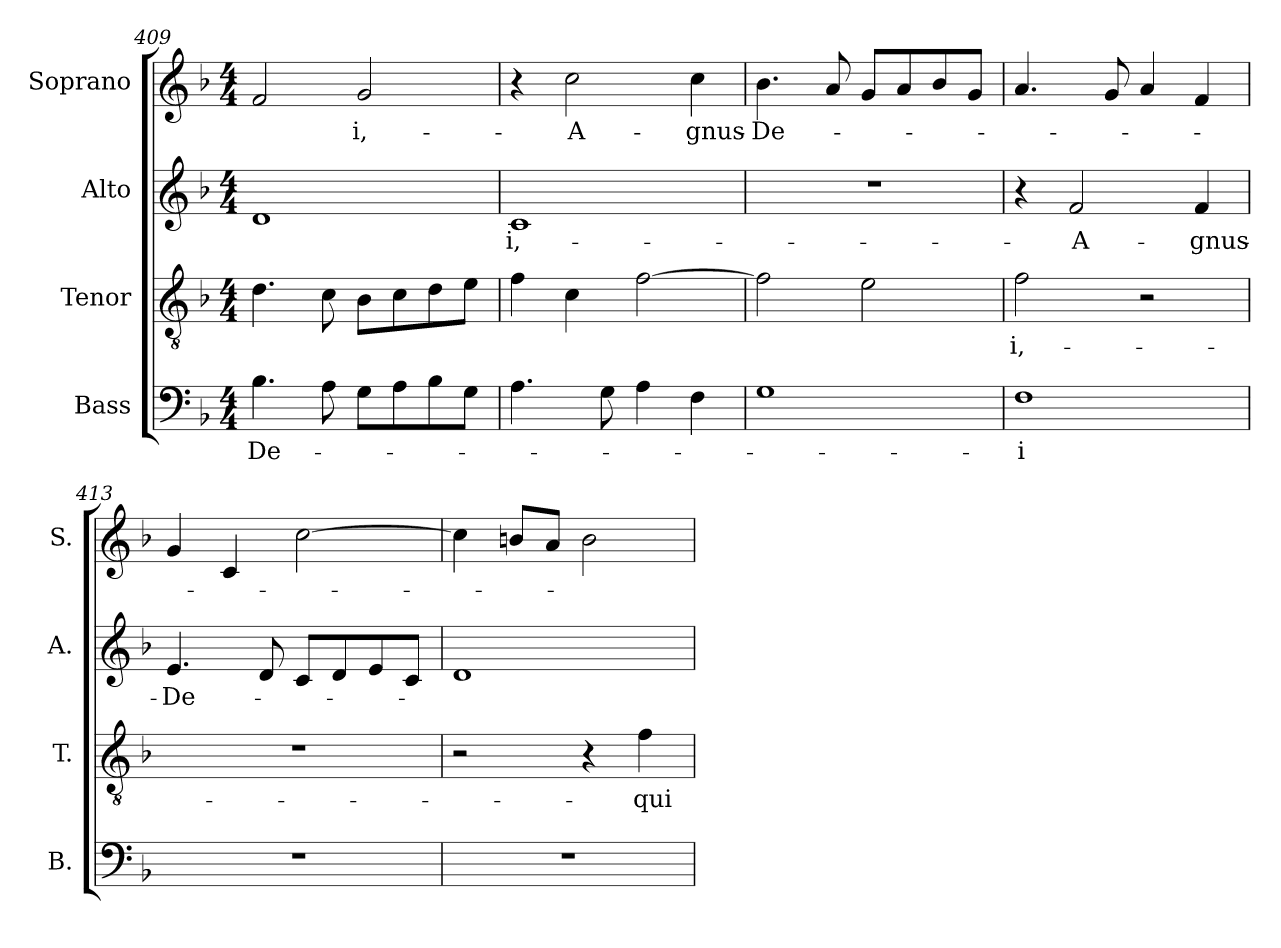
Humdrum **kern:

**kern	**text	**kern	**text	**kern	**text	**kern	**text
*part4	*part4	*part3	*part3	*part2	*part2	*part1	*part1
*staff4	*staff4	*staff3	*staff3	*staff2	*staff2	*staff1	*staff1
*I"Bass	*	*I"Tenor	*	*I"Alto	*	*I"Soprano	*
*I'B.	*	*I'T.	*	*I'A.	*	*I'S.	*
*clefF4	*	*clefGv2	*	*clefG2	*	*clefG2	*
*	*	*ITrd7c12	*	*	*	*	*
*k[b-]	*	*k[b-]	*	*k[b-]	*	*k[b-]	*
*F:	*	*F:	*	*F:	*	*F:	*
*M4/4	*	*M4/4	*	*M4/4	*	*M4/4	*
=409	=409	=409	=409	=409	=409	=409	=409
!	!LO:LY:b:color=#000000	!	!	!	!	!	!
4.B-i\	-De-	4.Di\	.	1di	.	2fi/	.
8Ai\	.	8Ci\	.	.	.	.	.
!	!	!	!	!	!	!	!LO:LY:b:color=#000000
8Gi\L	.	8BB-i\L	.	.	.	2gi/	-i,-
8Ai\	.	8Ci\	.	.	.	.	.
8B-i\	.	8Di\	.	.	.	.	.
8Gi\J	.	8Ei\J	.	.	.	.	.
=410	=410	=410	=410	=410	=410	=410	=410
!	!	!	!	!	!LO:LY:b:color=#000000	!	!
4.Ai\	.	4Fi\	.	1ci	-i,-	4r	.
!	!	!	!	!	!	!	!LO:LY:b:color=#000000
.	.	4Ci\	.	.	.	2cci\	-A-
8Gi\	.	.	.	.	.	.	.
4Ai\	.	[2Fi\	.	.	.	.	.
!	!	!	!	!	!	!	!LO:LY:b:color=#000000
4Fi\	.	.	.	.	.	4cci\	-gnus-
!!LO:LB:g=z
=411	=411	=411	=411	=411	=411	=411	=411
!	!	!	!	!	!	!	!LO:LY:b:color=#000000
1Gi	.	2Fi\]	.	1r	.	4.b-i\	-De-
.	.	.	.	.	.	8ai/	.
.	.	2Ei\	.	.	.	8gi/L	.
.	.	.	.	.	.	8ai/	.
.	.	.	.	.	.	8b-i/	.
.	.	.	.	.	.	8gi/J	.
=412	=412	=412	=412	=412	=412	=412	=412
!	!LO:LY:b:color=#000000	!	!	!	!	!	!
!	!	!	!LO:LY:b:color=#000000	!	!	!	!
1Fi	-i-	2Fi\	-i,-	4r	.	4.ai/	.
!	!	!	!	!	!LO:LY:b:color=#000000	!	!
.	.	.	.	2fi/	-A-	.	.
.	.	.	.	.	.	8gi/	.
.	.	2r	.	.	.	4ai/	.
!	!	!	!	!	!LO:LY:b:color=#000000	!	!
.	.	.	.	4fi/	-gnus-	4fi/	.
=413	=413	=413	=413	=413	=413	=413	=413
!	!	!	!	!	!LO:LY:b:color=#000000	!	!
1r	.	1r	.	4.ei/	-De-	4gi/	.
.	.	.	.	.	.	4ci/	.
.	.	.	.	8di/	.	.	.
.	.	.	.	8ci/L	.	[2cci\	.
.	.	.	.	8di/	.	.	.
.	.	.	.	8ei/	.	.	.
.	.	.	.	8ci/J	.	.	.
=414	=414	=414	=414	=414	=414	=414	=414
1r	.	2r	.	1di	.	4cci\]	.
.	.	.	.	.	.	8bni/L	.
.	.	.	.	.	.	8ai/J	.
.	.	4r	.	.	.	2bi\	.
!	!	!	!LO:LY:b:color=#000000	!	!	!	!
.	.	4Fi\	-qui-	.	.	.	.
=	=	=	=	=	=	=	=
*-	*-	*-	*-	*-	*-	*-	*-
